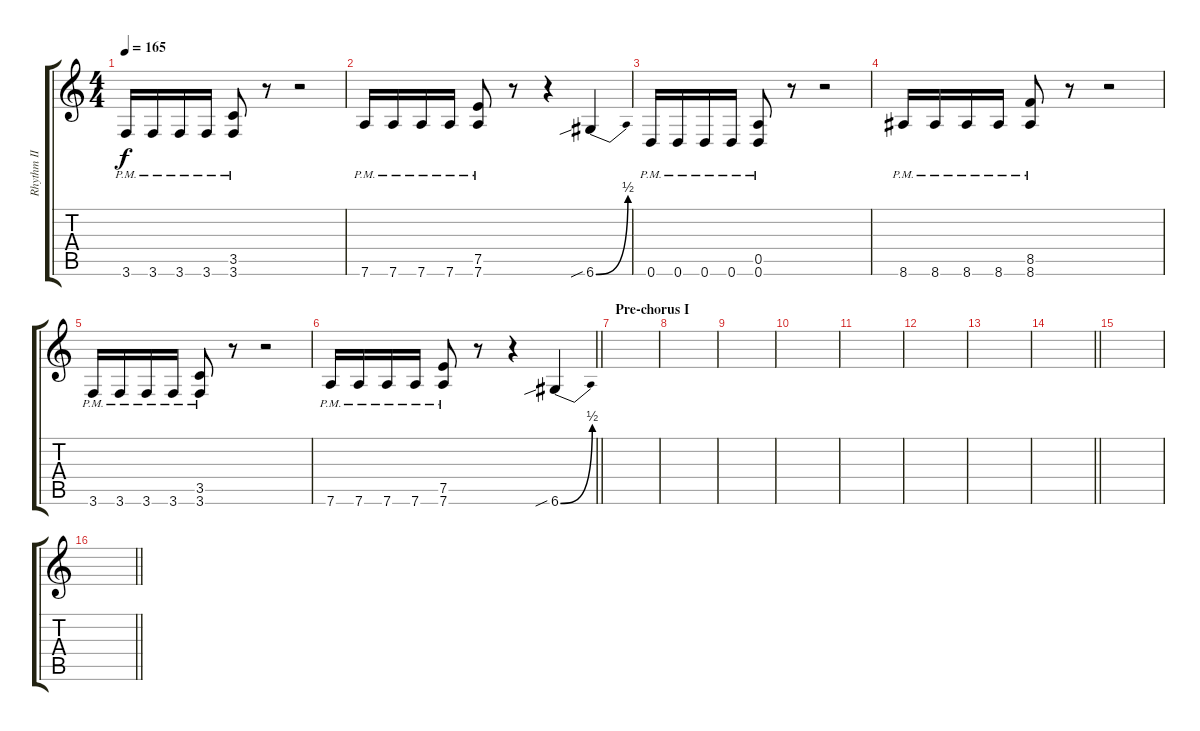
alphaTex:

\track ("Rhythm II" "Rhythm II") {instrument distortionguitar}
\staff {score tabs}
\tuning (E4 B3 G3 D3 A2 D2) {hide}
\ts (4 4)
\tempo 165
\clef g2
\ks c
3.6{pm}.16{dy f} 3.6{pm}.16 3.6{pm}.16 3.6{pm}.16 (3.5{pm} 3.6{pm}).8 r.8 r.2 |
7.6{pm}.16 7.6{pm}.16 7.6{pm}.16 7.6{pm}.16 (7.5{pm} 7.6{pm}).8 r.8 r.4 6.6{be (bend 0 0 60 2) sib}.4 |
0.6{pm}.16 0.6{pm}.16 0.6{pm}.16 0.6{pm}.16 (0.5{pm} 0.6{pm}).8 r.8 r.2 |
8.6{pm}.16 8.6{pm}.16 8.6{pm}.16 8.6{pm}.16 (8.5{pm} 8.6{pm}).8 r.8 r.2 |
3.6{pm}.16 3.6{pm}.16 3.6{pm}.16 3.6{pm}.16 (3.5{pm} 3.6{pm}).8 r.8 r.2 |
\barLineRight lightlight
7.6{pm}.16 7.6{pm}.16 7.6{pm}.16 7.6{pm}.16 (7.5{pm} 7.6{pm}).8 r.8 r.4 6.6{be (bend 0 0 60 2) sib}.4 |
\section ("" "Pre-chorus I")
|
|
|
|
|
|
|
\barLineRight lightlight
|
|
\barLineRight lightlight
